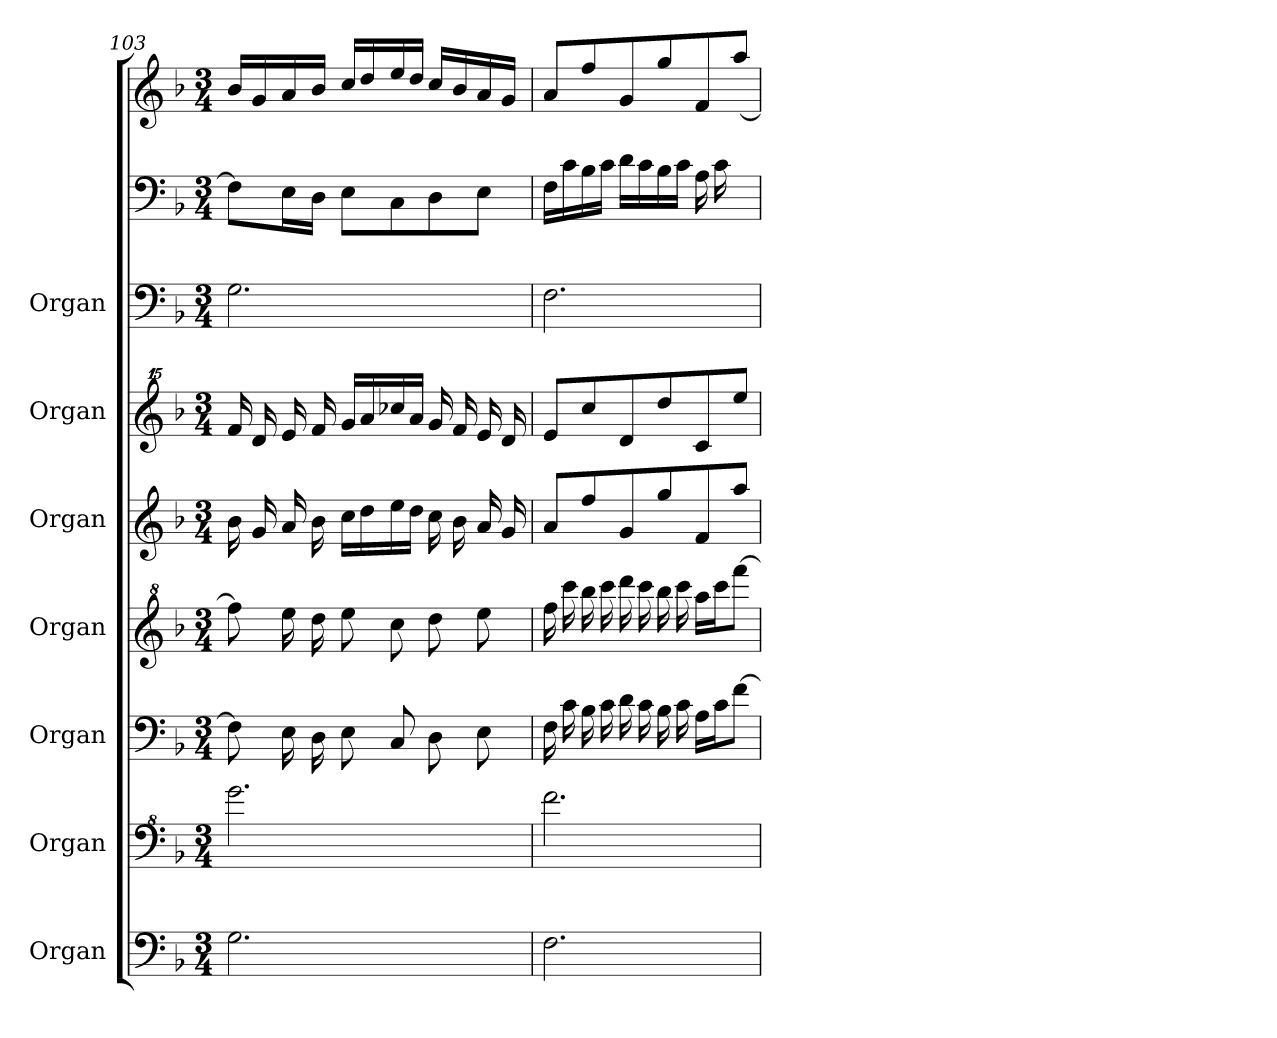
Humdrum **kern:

**kern	**kern	**kern	**kern	**kern	**kern	**kern	**kern	**kern
*part7	*part6	*part5	*part4	*part3	*part2	*part1	*part1	*part1
*staff9	*staff8	*staff7	*staff6	*staff5	*staff4	*staff3	*staff2	*staff1
*I"Organ	*I"Organ	*I"Organ	*I"Organ	*I"Organ	*I"Organ	*I"Organ	*	*
*	*I'Org.	*	*	*	*	*	*	*
*clefF4	*clefF^4	*clefF4	*clefG^2	*clefG2	*clefG^^2	*clefF4	*clefF4	*clefG2
*k[b-]	*k[b-]	*k[b-]	*k[b-]	*k[b-]	*k[b-]	*k[b-]	*k[b-]	*k[b-]
*M3/4	*M3/4	*M3/4	*M3/4	*M3/4	*M3/4	*M3/4	*M3/4	*M3/4
=103	=103	=103	=103	=103	=103	=103	=103	=103
2.G\	2.gg\	8F\]	8fff\]	16b-\	16fff/	2.G\	8F\L]	16b-/LL
.	.	.	.	16g/	16ddd/	.	.	16g/
.	.	16E\	16eee\	16a/	16eee/	.	16E\L	16a/
.	.	16D\	16ddd\	16b-\	16fff/	.	16D\JJ	16b-/JJ
.	.	8E\	8eee\	16cc\LL	16ggg/LL	.	8E\L	16cc/LL
.	.	.	.	16dd\	16aaa/	.	.	16dd/
.	.	8C/	8ccc\	16ee\	16cccc-X\	.	8C\	16ee/
.	.	.	.	16dd\JJ	16aaa/JJ	.	.	16dd/JJ
.	.	8D\	8ddd\	16cc\	16ggg/	.	8D\	16cc/LL
.	.	.	.	16b-\	16fff/	.	.	16b-/
.	.	8E\	8eee\	16a/	16eee/	.	8E\J	16a/
.	.	.	.	16g/	16ddd/	.	.	16g/JJ
=104	=104	=104	=104	=104	=104	=104	=104	=104
*	*	*	*	*	*	*	*	*^
2.F\	2.ff\	16F\	16fff\	8a/L	8eee/L	2.F\	16F\LL	8a/L	8ryy
.	.	16c\	16cccc\	.	.	.	16c\	.	.
*	*	*	*	*	*	*	*	*v	*v
.	.	16B-\	16bbb-\	8ff\	8cccc\	.	16B-\	8ff/
.	.	16c\	16cccc\	.	.	.	16c\JJ	.
.	.	16d\	16dddd\	8g/	8ddd/	.	16d\LL	8g/
.	.	16c\	16cccc\	.	.	.	16c\	.
.	.	16B-\	16bbb-\	8gg\	8dddd\	.	16B-\	8gg/
.	.	16c\	16cccc\	.	.	.	16c\JJ	.
.	.	16A\LL	16aaa\LL	8f/	8ccc/	.	16A\LL	8f/
.	.	16c\J	16cccc\J	.	.	.	16c\J	.
*	*	*	*	*	*	*	*	*^
.	.	[8f\J	[8ffff\J	8aa\J	8eeee\J	.	8ryy	8aa/J	[8f\J
*	*	*	*	*	*	*	*	*v	*v
=	=	=	=	=	=	=	=	=
*-	*-	*-	*-	*-	*-	*-	*-	*-
